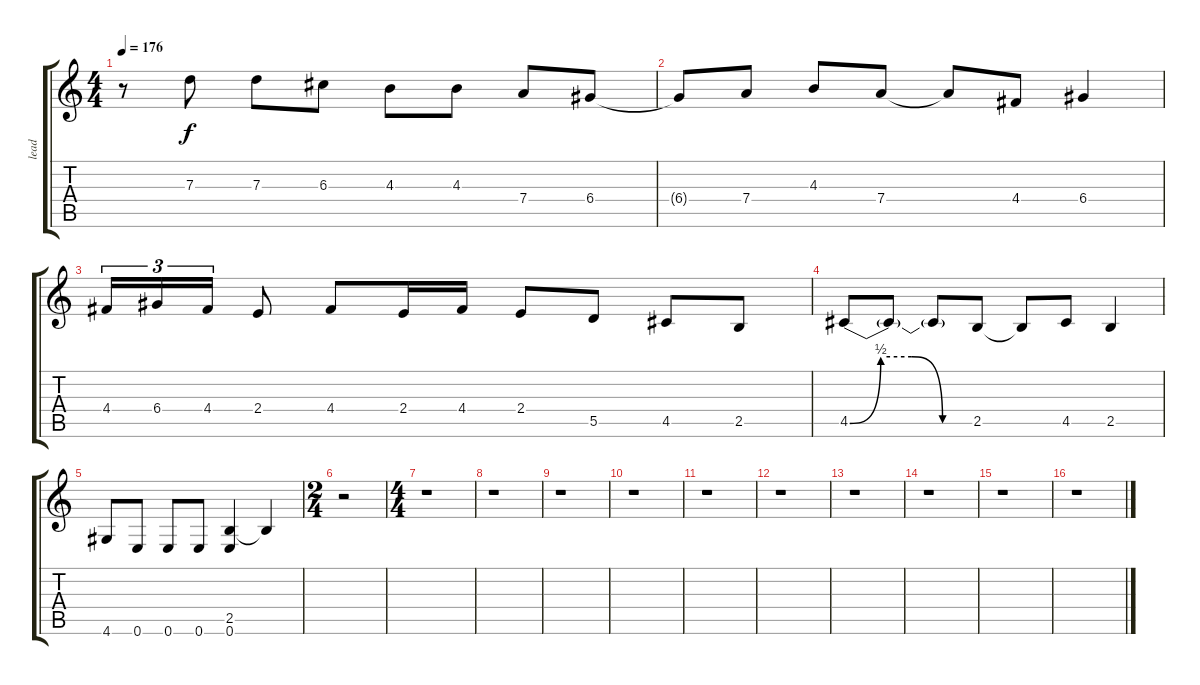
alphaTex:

\track ("lead" "lead") {instrument distortionguitar}
\staff {score tabs}
\tuning (E4 B3 G3 D3 A2 E2) {hide}
\ts (4 4)
\tempo 176
\clef g2
\ks c
r.8{dy f} 7.3.8 7.3.8 6.3.8 4.3.8 4.3.8 7.4.8 6.4.8 |
6.4{t}.8 7.4.8 4.3.8 7.4.8 7.4{t}.8 4.4.8 6.4.4 |
4.4.16{tu (3 2)} 6.4.16{tu (3 2)} 4.4.16{tu (3 2)} 2.4.8 4.4.8 2.4.16 4.4.16 2.4.8 5.5.8 4.5.8 2.5.8 |
4.5{be (custom 0 0 15 2 30 2 45 0 60 0)}.8 4.5{t}.8 4.5{t}.8 2.5.8 2.5{t}.8 4.5.8 2.5.4 |
4.6.8 0.6.8 0.6.8 0.6.8 (2.5 0.6).4 2.5{t}.4 |
\ts (2 4)
r.2 |
\ts (4 4)
r.1 |
r.1 |
r.1 |
r.1 |
r.1 |
r.1 |
r.1 |
r.1 |
r.1 |
r.1
